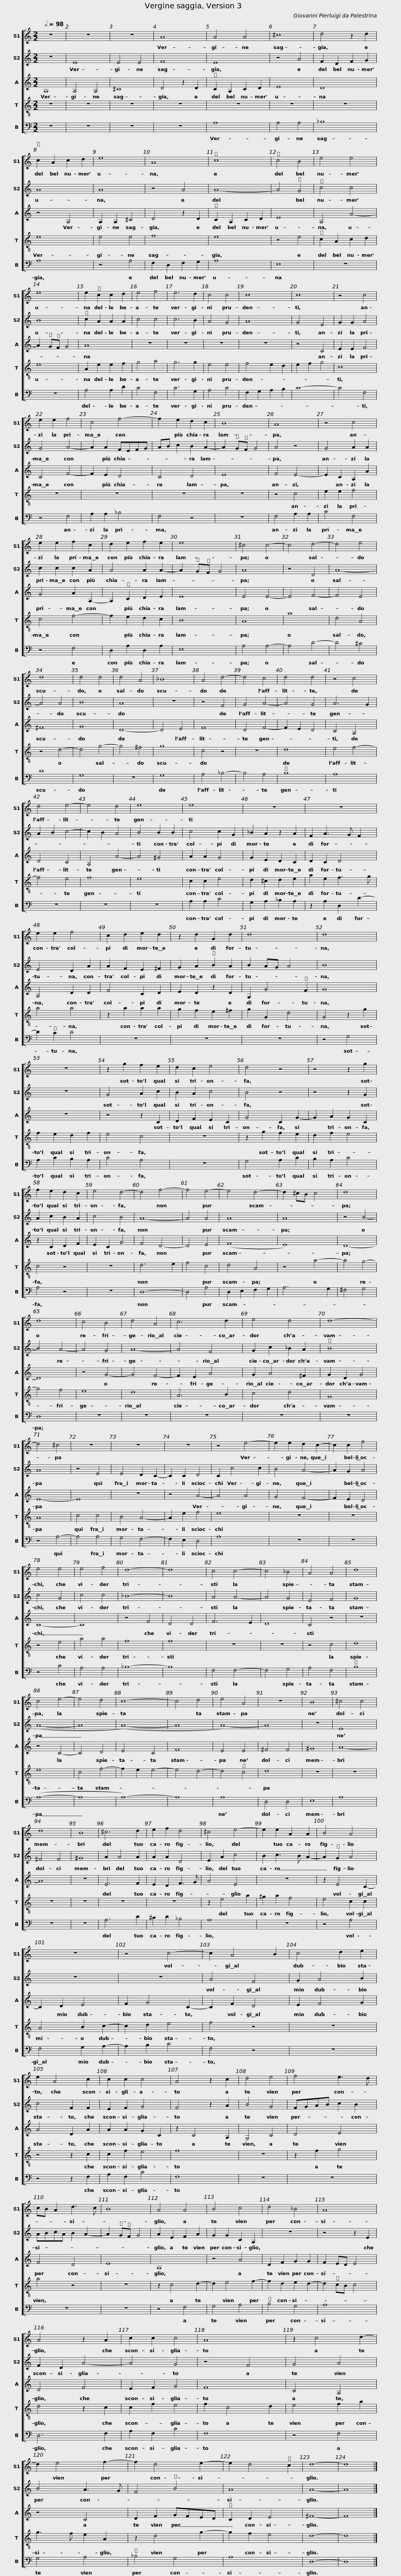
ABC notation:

X:1
%%score [ 1 2 3 4 5 ]
L:1/8
Q:1/2=98
M:2/2
I:linebreak $
K:C
V:1 treble
V:2 treble
V:3 treble
V:4 treble-8
V:5 bass
V:1
 z8 | z8 | z8 | A8 | A4 A4 | %5
 ^c8 | d4 z2 d2 | c2 A2 c2 d2 | e8 |$ A8 | %10
 c8 | c4 B4 | e4 e4 | e8 | e2 c2 c2 d2 | %15
 e4 f4 | e6 d2 |$ c4 c4 | c8 | c8 | %20
 z4 c4 | e2 e2 f4 | c4 f4- | f2 e2 d2 c2 | B8 | %25
 A8 |$ z4 c4 | e2 e2 f2 c2 | d2 e2 f2 e2 | e8 | %30
 ^c4 c4- | c4 d4- | d4 e4 | d8 |$ d4 d4 | %35
 d4 A4 | _B8 | A4 d4- | d4 c4 | d4 d4 | %40
 z4 c4 | d4 e4- | e4 d4 | e8 |$ e8 | %45
 z8 | z8 | e2 e2 f4 | c2 d2 e2 d2 | z2 d2 G2 d2 |$ %50
 d8 | d8 | z8 | z2 g2 f2 e2 | d2 c2 e4 | %55
 d4 z4 | z4 z2 g2 |$ f2 e2 d2 c2 | e4 d4- | d4 f4- | %60
 f4 e4- | e4 d4- | d2 ^cB c4 | d8 | d8 | %65
 c4 B4 |$ d4 A4 | c6 d2 | e4 d4 | d8- | %70
 d4 ^c4 | z8 | z8 |$ z8 | z4 e4- | %75
 e2 e2 d2 c2- | c2 c2 f4 | e4 e4 | e4 f4 | d8- | %80
 d8 | c4 c4- |$ c4 _B4 | A4 A4 | d8 | %85
 c4 e4- | e4 d4 | c8- | c4 d4 | e4 A4 | %90
 z8 | B8 | ^c4 c4 | d8 |$ B8 |$ %95
 ^c6 d2 | e2 f2 d4 | ^c4 e4- | e2 e2 A2 A2 | B4 A4 | %100
 z8 | z4 c4- |$ c2 A4 B2 | c4 d2 e2 | e2 A4 c2 | %105
 c2 c2 c4 |$ A4 z2 c2 | d4 e4 | f4 e3 d | cB A2 d3 c | %110
 B8 | A4 A4 |$ B4 c4 | d4 _B4 | A8 | %115
 A4 z2 A2 | c2 c2 c4 | A8 |$ z2 c4 d2- | d2 e4 f2- | %120
 f2 d4 e2- | e2 d4 c2 | d8- | d8 |] %124
V:2
 z8 | E8 | E4 E4 | F8 | E8 | %5
 z4 A4 | F2 D2 F2 G2 | A8 | A8 |$ z4 A4 | %10
 A8- | A4 G4 | c4 c4 | B8 | c2 A2 A2 A2 | %15
 c4 c4 | c6 B2 |$ A4 G4 | A8 | G4 E4 | %20
 G2 G2 A4 | G4 A4- | A2 A2 FEFG | AB c2 B2 A2- | A2 GF G4 | %25
 A4 z4 |$ G4 A2 A2 | c2 c2 c2 A2 | A4 A2 A2- | A2 GF G4 | %30
 A8 | z4 D4 | A8- | A4 A4 |$ B8 | %35
 A8 | z8 | z4 F4 | G4 A4- | A4 G4 | %40
 A6 G2 | A2 B2 c4- | c2 B2 A4 | B4 B2 B2 |$ c4 c2 G2 | %45
 _B2 A2 z2 A2 | F2 A3 G F2 | E4 D2 A2 | A2 F2 E2 ^F2 | G2 A2 B2 A2 |$ %50
 B2 AG A4 | B8 | z8 | G4 A2 c2 | B2 A2 c4 | %55
 B4 z4 | z4 z2 G2 |$ A2 c2 B2 A2 | c4 B4 | A8- | %60
 A4 A4 | A8 | A8 | z4 B4- | B4 A4- | %65
 A4 G4 |$ A8- | A4 F4 | G2 c2 _B2 A2 | B8 | %70
 A8 | z4 E4 | E4 D2 C2- |$ C2 C2 D4 | C2 c4 c2 | %75
 B4 A4- | A2 G2 A4 | c4 G4 | c4 c4 | _B8- | %80
 B8 | A4 A4- |$ A4 G4 | E4 F4 | G8 | %85
 (A8- | A8 | (A8-) | A8 | A8-) | %90
 A8 | z8 | E8 | ^F4 F4 |$ ^G8 |$ %95
 A2 A4 A2 | A2 A2 D4 | E2 A2 c4 | B2 c3 B A2- | A2 G2 A4 | %100
 z8 | z8 |$ A4 F4 | G2 A4 B2 | c4 F2 F2 | %105
 E2 F2 G4 |$ F4 z2 A2 | B4 G4 | FGAB c2 B2 | ABcA B2 A2- | %110
 A2 GF G4 | A2 E2 F2 A2 |$ G2 G2 C2 A,2 | z8 | z4 z2 E2 | %115
 F2 D2 A4- | A4 G4 | z4 F4 |$ G4 A4 | B4 A3 G | %120
 F4 B4 | A8 | A8- | A8 |] %124
V:3
 A,8 | A,4 A,4 | ^C8 | D4 z2 D2 | C2 A,2 C2 D2 | %5
 E8 | D8 | z4 A,4 | A,2 A,2 ^C4 |$ D4 z2 D2 | %10
 C2 A,2 C2 D2 | E8 | A,4 A4- | A2 GF G4 | A8 | %15
 z8 | z8 |$ z8 | z8 | z4 C4 | %20
 E2 E2 F4 | C4 F4- | F2 E2 D4 | C4 D4 | E8 | %25
 F4 E4- |$ E2 C2 A,2 A2 | G4 A2 A,2- | A,2 C2 D2 E2 | E8 | %30
 E4 E4- | E4 F4- | F4 E4 | ^F8 |$ G8 | %35
 D8- | D4 E4 | F8 | D4 F4- | F2 E2 D4 | %40
 C4 A,4 | D4 C4 | A,4 A4- | A4 ^G4 |$ A2 A2 G4 | %45
 G2 E2 D2 C2 | D2 C2 D4 | A,4 D2 D2 | F4 C2 D2 | E2 D2 z2 D2 |$ %50
 G,2 G4 F2 | G8 | z8 | z4 z2 C2 | D2 F2 E2 C2 | %55
 G4 C2 G2- | G2 A2 G2 C2 |$ z2 C2 D2 F2 | E2 C2 G4 | F4 D4- | %60
 D4 E4 | (F8 | E8) | D8- | D8 | %65
 z4 G4- |$ G4 F4- | F2 E2 A4 | G2 A4 ^F2 | G2 D2 G4 | %70
 E8- | E8 | z8 |$ z4 A4- | A4 A4 | %75
 G4 F4- | F2 E2 D4 | C8- | C8 | z4 F4 | %80
 D4 D4 | F6 E2 |$ D8 | C4 z4 | z8 | %85
 z4 C4- | C4 D4 | E4 C4 | F8 | E4 E4 | %90
 ^F4 F4 | ^G8 | A8- | A8 |$ z8 |$ %95
 E6 F2 | E2 D2 F3 G | A4 E4 | z8 | z2 E4 C2- | %100
 C2 D2 E4 | F2 G4 C2- |$ C2 F2 D4 | E2 F4 G2 | A4 D2 A2 | %105
 A2 A2 G2 C2 |$ z2 C4 A,2 | G,4 C4 | D4 E4 | F4 D4 | %110
 E8 | A,8 |$ z4 A4 | D2 F2 G2 G2 | F2 ED E4 | %115
 D4 F4 | E2 F2 G4 | F8 |$ C4 A,4 | z4 C4 | %120
 D2 F2 GFED | C2 D2 E4 | ^F8- | F8 |] %124
V:4
 z8 | z8 | z8 | z8 | z8 | %5
 z8 | z8 | e8 | e4 e4 |$ f8 | %10
 e8 | z4 e4 | c2 A2 c2 d2 | e8 | A2 e2 e2 f2 | %15
 g4 a4 | g6 g2 |$ e4 e4 | f4 e2 d2 | e2 f2 g4 | %20
 c8 | z8 | z8 | z8 | z8 | %25
 z4 c4 |$ e2 e2 f4 | c4 f4- | f2 e2 d2 c2 | B8 | %30
 A8 | a8 | d4 A4 | z4 d4- |$ d4 g4- | %35
 g4 ^f4 | g8 | c4 z4 | z8 | d8 | %40
 e4 f4- | f4 e4 | f8 | e8 |$ c2 c2 e4 | %45
 d2 ^c2 d2 e2 | a2 e2 f3 g | a4 a4 | z2 a2 a2 a2 | g2 f2 e2 ^f2 |$ %50
 g2 G2 d4 | G4 z2 g2 | f2 e2 d2 f2 | e4 c4 | z8 | %55
 z2 g2 f2 e2 | d2 f2 e4 |$ c4 z4 | z8 | d6 e2 | %60
 f4 c4 | d4 A4 | z4 a4- | a4 g4- | g4 f4 | %65
 e8 |$ d8 | A6 B2 | c4 d4 | G8 | %70
 A8 | c4 c4 | B4 A4- |$ A2 e2 f4 | e8 | %75
 z8 | z8 | z4 e4 | a4 a4 | f8 | %80
 f8 | z8 |$ z8 | z4 c4 | d8 | %85
 e8 | c4 f4- | f2 e2 e4- | e4 d4- | d4 c4 | %90
 d8 | z8 | z8 | z8 |$ z8 |$ %95
 z8 | z8 | z2 e4 a2 | ^g2 a2 f4 | e4 c2 c2 | %100
 A4 B2 c2- | c2 d2 e4 |$ f4 z4 | z8 | z4 z2 c2 | %105
 c2 f2 e4 |$ f8 | z8 | z2 f2 g4 | a4 z4 | %110
 z8 | z2 c4 d2- |$ d2 e4 f2- | f2 d2 e2 d2- | d2 cB c4 | %115
 d4 z2 c2 | c2 f2 e4 | f2 c4 d2 |$ e4 f2 a2 | g3 f e2 A2 | %120
 z2 d4 g2- | g2 f2 e4 | d8- | d8 |] %124
V:5
 z8 | z8 | z8 | z8 | A,8 | %5
 A,4 A,4 | _B,8 | A,8 | z4 A,4 |$ F,2 D,2 F,2 G,2 | %10
 A,8 | E,8 | z8 | z8 | A,4 A,2 D2 | %15
 C4 F,4 | C6 G,2 |$ A,4 C4 | F,2 G,2 A,2 B,2 | C8- | %20
 C4 F,4 | z4 F,4 | A,2 A,2 _B,4 | F,4 z4 | z8 | %25
 F,4 A,2 A,2 |$ C4 F,4 | z4 F,4 | D,2 A,2 D,2 A,2 | E,8 | %30
 A,4 A,4- | A,4 D4- | D4 ^C4 | D8 |$ G,8 | %35
 z8 | G,8 | A,4 _B,4- | B,4 A,4 | B,8 | %40
 A,8 | z8 | z8 | z8 |$ A,2 A,2 C4 | %45
 G,2 A,2 _B,2 A,2 | z2 A,2 D,2 D2- | D2 C2 D4 | z8 | z8 |$ %50
 z8 | z4 G,4 | A,2 C2 B,2 A,2 | C4 A,4 | z8 | %55
 G,4 A,2 C2 | B,2 A,2 C4 |$ A,4 z4 | z8 | D,8- | %60
 D,4 A,4 | D,2 E,2 F,2 G,2 | A,6 G,2 | ^F,4 G,4 | D,8 | %65
 z8 |$ z8 | z8 | z8 | z8 | %70
 z4 A,4- | A,4 A,4 | G,4 F,4- |$ F,2 E,2 D,4 | A,8 | %75
 z8 | z8 | z4 C4 | A,4 A,4 | _B,8- | %80
 B,8 | F,4 F,4- |$ F,4 G,4 | A,4 F,4 | B,8 | %85
 (A,8- | A,8 | A,8-) | A,8 | A,8 | %90
 D,4 D,4 | E,8 | A,8 | z8 |$ z8 |$ %95
 A,6 D2 | ^C2 D2 _B,4 | A,8 | z8 | z4 A,4 | %100
 F,4 G,2 A,2- | A,2 B,2 C4 |$ F,4 z4 | z8 | z4 z2 F,2 | %105
 A,2 F,2 C4 |$ F,8 | z8 | z8 | z8 | %110
 z8 | z4 F,4 |$ G,4 A,4 | B,4 G,4 | A,8 | %115
 D,6 F,2 | A,2 F,2 C4 | F,8 |$ z4 F,4 | G,4 A,4 | %120
 _B,4 G,4 | A,8 | D,8- | D,8 |] %124
